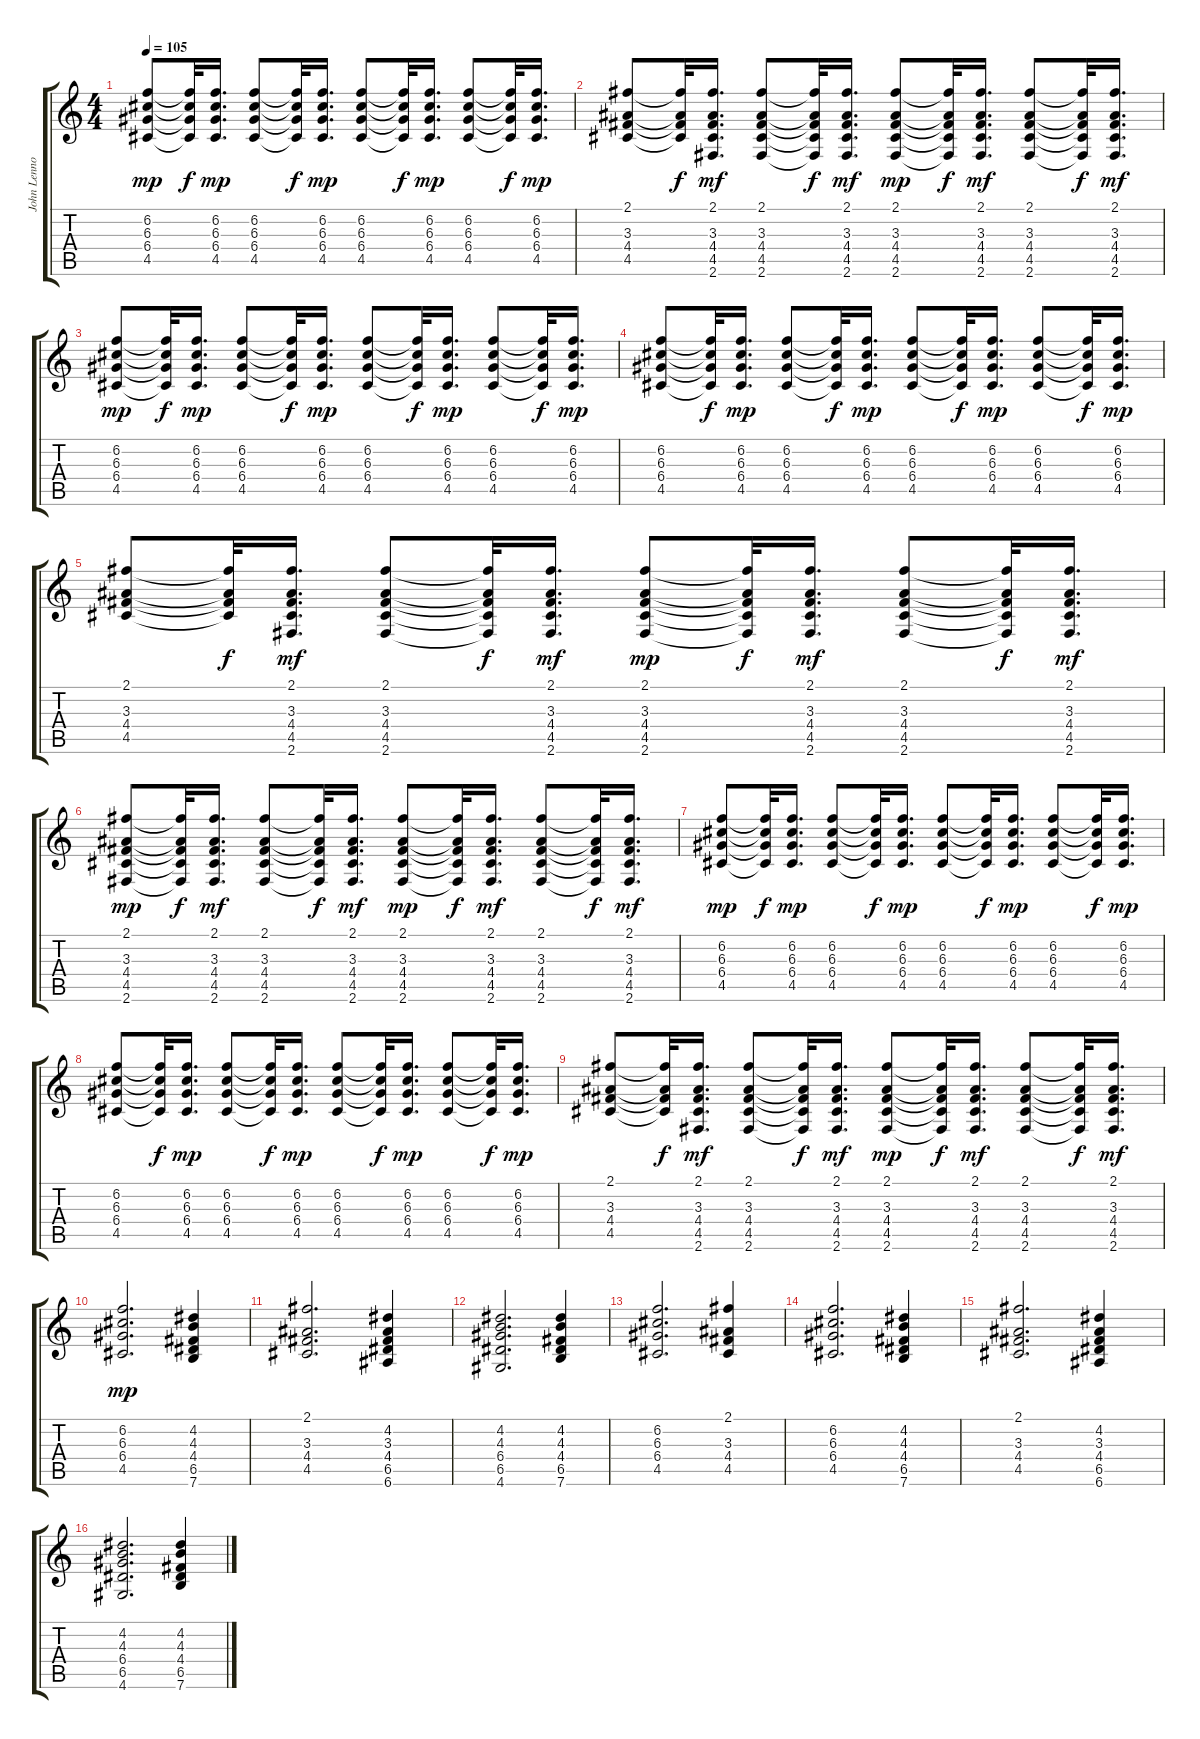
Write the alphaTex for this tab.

\track ("John Lennon" "John Lenno") {instrument acousticguitarnylon}
\staff {score tabs}
\tuning (E4 B3 G3 D3 A2 E2) {hide}
\ts (4 4)
\tempo 105
\clef g2
\ks c
(6.2 6.3 6.4 4.5).8{dy mp} (6.2{t} 6.3{t} 6.4{t} 4.5{t}).32{dy f} (6.2 6.3 6.4 4.5).16{d dy mp} (6.2 6.3 6.4 4.5).8 (6.2{t} 6.3{t} 6.4{t} 4.5{t}).32{dy f} (6.2 6.3 6.4 4.5).16{d dy mp} (6.2 6.3 6.4 4.5).8 (6.2{t} 6.3{t} 6.4{t} 4.5{t}).32{dy f} (6.2 6.3 6.4 4.5).16{d dy mp} (6.2 6.3 6.4 4.5).8 (6.2{t} 6.3{t} 6.4{t} 4.5{t}).32{dy f} (6.2 6.3 6.4 4.5).16{d dy mp} |
(2.1 3.3 4.4 4.5).8 (2.1{t} 3.3{t} 4.4{t} 4.5{t}).32{dy f} (2.1 3.3 4.4 4.5 2.6).16{d dy mf} (2.1 3.3 4.4 4.5 2.6).8 (2.1{t} 3.3{t} 4.4{t} 4.5{t} 2.6{t}).32{dy f} (2.1 3.3 4.4 4.5 2.6).16{d dy mf} (2.1 3.3 4.4 4.5 2.6).8{dy mp} (2.1{t} 3.3{t} 4.4{t} 4.5{t} 2.6{t}).32{dy f} (2.1 3.3 4.4 4.5 2.6).16{d dy mf} (2.1 3.3 4.4 4.5 2.6).8 (2.1{t} 3.3{t} 4.4{t} 4.5{t} 2.6{t}).32{dy f} (2.1 3.3 4.4 4.5 2.6).16{d dy mf} |
(6.2 6.3 6.4 4.5).8{dy mp} (6.2{t} 6.3{t} 6.4{t} 4.5{t}).32{dy f} (6.2 6.3 6.4 4.5).16{d dy mp} (6.2 6.3 6.4 4.5).8 (6.2{t} 6.3{t} 6.4{t} 4.5{t}).32{dy f} (6.2 6.3 6.4 4.5).16{d dy mp} (6.2 6.3 6.4 4.5).8 (6.2{t} 6.3{t} 6.4{t} 4.5{t}).32{dy f} (6.2 6.3 6.4 4.5).16{d dy mp} (6.2 6.3 6.4 4.5).8 (6.2{t} 6.3{t} 6.4{t} 4.5{t}).32{dy f} (6.2 6.3 6.4 4.5).16{d dy mp} |
(6.2 6.3 6.4 4.5).8 (6.2{t} 6.3{t} 6.4{t} 4.5{t}).32{dy f} (6.2 6.3 6.4 4.5).16{d dy mp} (6.2 6.3 6.4 4.5).8 (6.2{t} 6.3{t} 6.4{t} 4.5{t}).32{dy f} (6.2 6.3 6.4 4.5).16{d dy mp} (6.2 6.3 6.4 4.5).8 (6.2{t} 6.3{t} 6.4{t} 4.5{t}).32{dy f} (6.2 6.3 6.4 4.5).16{d dy mp} (6.2 6.3 6.4 4.5).8 (6.2{t} 6.3{t} 6.4{t} 4.5{t}).32{dy f} (6.2 6.3 6.4 4.5).16{d dy mp} |
(2.1 3.3 4.4 4.5).8 (2.1{t} 3.3{t} 4.4{t} 4.5{t}).32{dy f} (2.1 3.3 4.4 4.5 2.6).16{d dy mf} (2.1 3.3 4.4 4.5 2.6).8 (2.1{t} 3.3{t} 4.4{t} 4.5{t} 2.6{t}).32{dy f} (2.1 3.3 4.4 4.5 2.6).16{d dy mf} (2.1 3.3 4.4 4.5 2.6).8{dy mp} (2.1{t} 3.3{t} 4.4{t} 4.5{t} 2.6{t}).32{dy f} (2.1 3.3 4.4 4.5 2.6).16{d dy mf} (2.1 3.3 4.4 4.5 2.6).8 (2.1{t} 3.3{t} 4.4{t} 4.5{t} 2.6{t}).32{dy f} (2.1 3.3 4.4 4.5 2.6).16{d dy mf} |
(2.1 3.3 4.4 4.5 2.6).8{dy mp} (2.1{t} 3.3{t} 4.4{t} 4.5{t} 2.6{t}).32{dy f} (2.1 3.3 4.4 4.5 2.6).16{d dy mf} (2.1 3.3 4.4 4.5 2.6).8 (2.1{t} 3.3{t} 4.4{t} 4.5{t} 2.6{t}).32{dy f} (2.1 3.3 4.4 4.5 2.6).16{d dy mf} (2.1 3.3 4.4 4.5 2.6).8{dy mp} (2.1{t} 3.3{t} 4.4{t} 4.5{t} 2.6{t}).32{dy f} (2.1 3.3 4.4 4.5 2.6).16{d dy mf} (2.1 3.3 4.4 4.5 2.6).8 (2.1{t} 3.3{t} 4.4{t} 4.5{t} 2.6{t}).32{dy f} (2.1 3.3 4.4 4.5 2.6).16{d dy mf} |
(6.2 6.3 6.4 4.5).8{dy mp} (6.2{t} 6.3{t} 6.4{t} 4.5{t}).32{dy f} (6.2 6.3 6.4 4.5).16{d dy mp} (6.2 6.3 6.4 4.5).8 (6.2{t} 6.3{t} 6.4{t} 4.5{t}).32{dy f} (6.2 6.3 6.4 4.5).16{d dy mp} (6.2 6.3 6.4 4.5).8 (6.2{t} 6.3{t} 6.4{t} 4.5{t}).32{dy f} (6.2 6.3 6.4 4.5).16{d dy mp} (6.2 6.3 6.4 4.5).8 (6.2{t} 6.3{t} 6.4{t} 4.5{t}).32{dy f} (6.2 6.3 6.4 4.5).16{d dy mp} |
(6.2 6.3 6.4 4.5).8 (6.2{t} 6.3{t} 6.4{t} 4.5{t}).32{dy f} (6.2 6.3 6.4 4.5).16{d dy mp} (6.2 6.3 6.4 4.5).8 (6.2{t} 6.3{t} 6.4{t} 4.5{t}).32{dy f} (6.2 6.3 6.4 4.5).16{d dy mp} (6.2 6.3 6.4 4.5).8 (6.2{t} 6.3{t} 6.4{t} 4.5{t}).32{dy f} (6.2 6.3 6.4 4.5).16{d dy mp} (6.2 6.3 6.4 4.5).8 (6.2{t} 6.3{t} 6.4{t} 4.5{t}).32{dy f} (6.2 6.3 6.4 4.5).16{d dy mp} |
(2.1 3.3 4.4 4.5).8 (2.1{t} 3.3{t} 4.4{t} 4.5{t}).32{dy f} (2.1 3.3 4.4 4.5 2.6).16{d dy mf} (2.1 3.3 4.4 4.5 2.6).8 (2.1{t} 3.3{t} 4.4{t} 4.5{t} 2.6{t}).32{dy f} (2.1 3.3 4.4 4.5 2.6).16{d dy mf} (2.1 3.3 4.4 4.5 2.6).8{dy mp} (2.1{t} 3.3{t} 4.4{t} 4.5{t} 2.6{t}).32{dy f} (2.1 3.3 4.4 4.5 2.6).16{d dy mf} (2.1 3.3 4.4 4.5 2.6).8 (2.1{t} 3.3{t} 4.4{t} 4.5{t} 2.6{t}).32{dy f} (2.1 3.3 4.4 4.5 2.6).16{d dy mf} |
(6.2 6.3 6.4 4.5).2{d dy mp} (4.2 4.3 4.4 6.5 7.6).4 |
(2.1 3.3 4.4 4.5).2{d} (4.2 3.3 4.4 6.5 6.6).4 |
(4.2 4.3 6.4 6.5 4.6).2{d} (4.2 4.3 4.4 6.5 7.6).4 |
(6.2 6.3 6.4 4.5).2{d} (2.1 3.3 4.4 4.5).4 |
(6.2 6.3 6.4 4.5).2{d} (4.2 4.3 4.4 6.5 7.6).4 |
(2.1 3.3 4.4 4.5).2{d} (4.2 3.3 4.4 6.5 6.6).4 |
(4.2 4.3 6.4 6.5 4.6).2{d} (4.2 4.3 4.4 6.5 7.6).4
